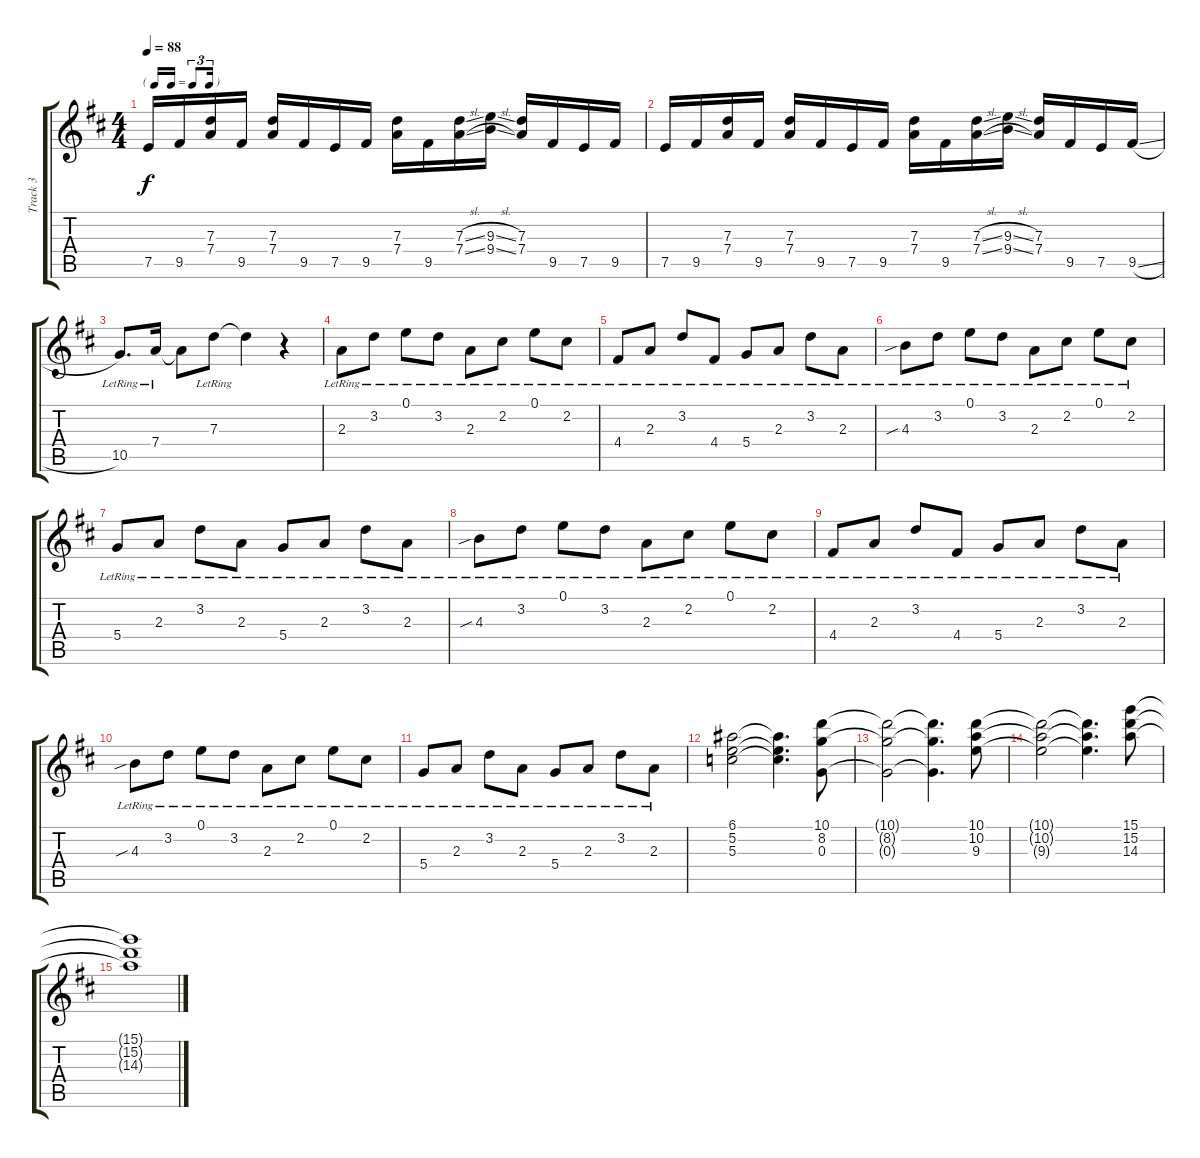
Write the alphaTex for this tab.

\track ("Track 3" "Track 3") {instrument electricguitarclean}
\staff {score tabs}
\tuning (E4 B3 G3 D3 A2 E2) {hide}
\ts (4 4)
\tf triplet16th
\tempo 88
\clef g2
\ks d
7.5.16{dy f} 9.5.16 (7.3 7.4).16 9.5.16 (7.3 7.4).16 9.5.16 7.5.16 9.5.16 (7.3 7.4).16 9.5.16 (7.3{sl} 7.4{sl}).16 (9.3{sl} 9.4{sl}).16 (7.3 7.4).16 9.5.16 7.5.16 9.5.16 |
7.5.16 9.5.16 (7.3 7.4).16 9.5.16 (7.3 7.4).16 9.5.16 7.5.16 9.5.16 (7.3 7.4).16 9.5.16 (7.3{sl} 7.4{sl}).16 (9.3{sl} 9.4{sl}).16 (7.3 7.4).16 9.5.16 7.5.16 9.5{sl}.16 |
10.5{lr}.8{d} 7.4{lr}.16 7.4{t}.8 7.3{lr}.8 7.3{t}.4 r.4 |
2.3{lr}.8 3.2{lr}.8 0.1{lr}.8 3.2{lr}.8 2.3{lr}.8 2.2{lr}.8 0.1{lr}.8 2.2{lr}.8 |
4.4{lr}.8 2.3{lr}.8 3.2{lr}.8 4.4{lr}.8 5.4{lr}.8 2.3{lr}.8 3.2{lr}.8 2.3{lr}.8 |
4.3{sib lr}.8 3.2{lr}.8 0.1{lr}.8 3.2{lr}.8 2.3{lr}.8 2.2{lr}.8 0.1{lr}.8 2.2{lr}.8 |
5.4{lr}.8 2.3{lr}.8 3.2{lr}.8 2.3{lr}.8 5.4{lr}.8 2.3{lr}.8 3.2{lr}.8 2.3{lr}.8 |
4.3{sib lr}.8 3.2{lr}.8 0.1{lr}.8 3.2{lr}.8 2.3{lr}.8 2.2{lr}.8 0.1{lr}.8 2.2{lr}.8 |
4.4{lr}.8 2.3{lr}.8 3.2{lr}.8 4.4{lr}.8 5.4{lr}.8 2.3{lr}.8 3.2{lr}.8 2.3{lr}.8 |
4.3{sib lr}.8 3.2{lr}.8 0.1{lr}.8 3.2{lr}.8 2.3{lr}.8 2.2{lr}.8 0.1{lr}.8 2.2{lr}.8 |
5.4{lr}.8 2.3{lr}.8 3.2{lr}.8 2.3{lr}.8 5.4{lr}.8 2.3{lr}.8 3.2{lr}.8 2.3{lr}.8 |
(6.1 5.2 5.3).2 (6.1{t} 5.2{t} 5.3{t}).4{d} (10.1 8.2 0.3).8 |
(10.1{t} 8.2{t} 0.3{t}).2 (10.1{t} 8.2{t} 0.3{t}).4{d} (10.1 10.2 9.3).8 |
(10.1{t} 10.2{t} 9.3{t}).2 (10.1{t} 10.2{t} 9.3{t}).4{d} (15.1 15.2 14.3).8 |
(15.1{t} 15.2{t} 14.3{t}).1
